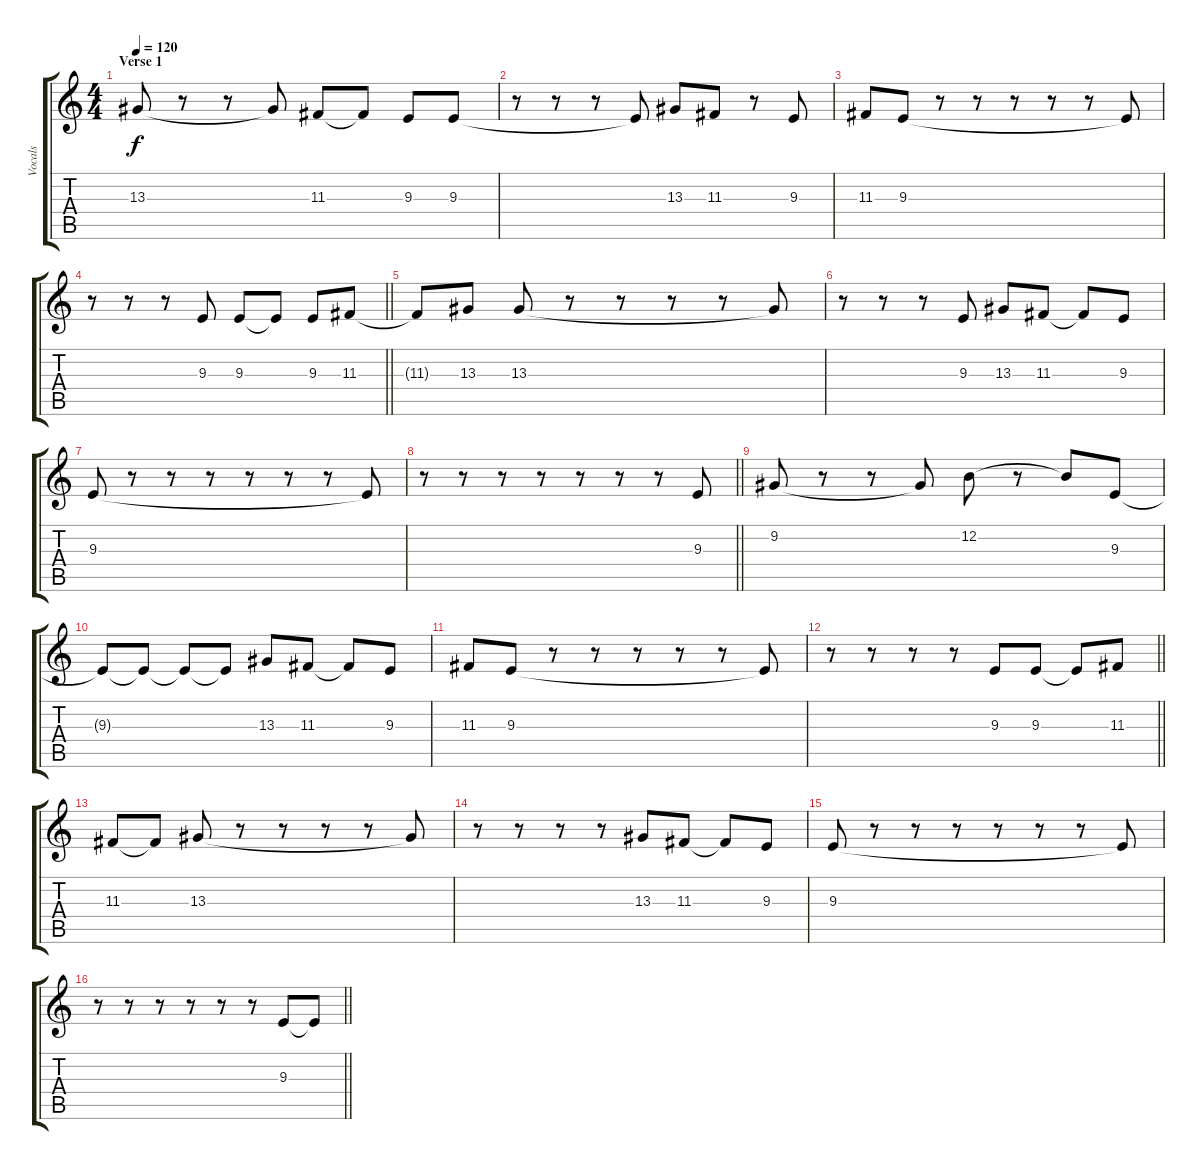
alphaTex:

\track ("Vocals" "Vocals") {instrument harmonica}
\staff {score tabs}
\tuning (E4 B3 G3 D3 A2 E2) {hide}
\ts (4 4)
\section ("" "Verse 1")
\tempo 120
\clef g2
\ks c
13.3.8{dy f} r.8 r.8 13.3{t}.8 11.3.8 11.3{t}.8 9.3.8 9.3.8 |
r.8 r.8 r.8 9.3{t}.8 13.3.8 11.3.8 r.8 9.3.8 |
11.3.8 9.3.8 r.8 r.8 r.8 r.8 r.8 9.3{t}.8 |
\barLineRight lightlight
r.8 r.8 r.8 9.3.8 9.3.8 9.3{t}.8 9.3.8 11.3.8 |
11.3{t}.8 13.3.8 13.3.8 r.8 r.8 r.8 r.8 13.3{t}.8 |
r.8 r.8 r.8 9.3.8 13.3.8 11.3.8 11.3{t}.8 9.3.8 |
9.3.8 r.8 r.8 r.8 r.8 r.8 r.8 9.3{t}.8 |
\barLineRight lightlight
r.8 r.8 r.8 r.8 r.8 r.8 r.8 9.3.8 |
9.2.8 r.8 r.8 9.2{t}.8 12.2.8 r.8 12.2{t}.8 9.3.8 |
9.3{t}.8 9.3{t}.8 9.3{t}.8 9.3{t}.8 13.3.8 11.3.8 11.3{t}.8 9.3.8 |
11.3.8 9.3.8 r.8 r.8 r.8 r.8 r.8 9.3{t}.8 |
\barLineRight lightlight
r.8 r.8 r.8 r.8 9.3.8 9.3.8 9.3{t}.8 11.3.8 |
11.3.8 11.3{t}.8 13.3.8 r.8 r.8 r.8 r.8 13.3{t}.8 |
r.8 r.8 r.8 r.8 13.3.8 11.3.8 11.3{t}.8 9.3.8 |
9.3.8 r.8 r.8 r.8 r.8 r.8 r.8 9.3{t}.8 |
\barLineRight lightlight
r.8 r.8 r.8 r.8 r.8 r.8 9.3.8 9.3{t}.8
